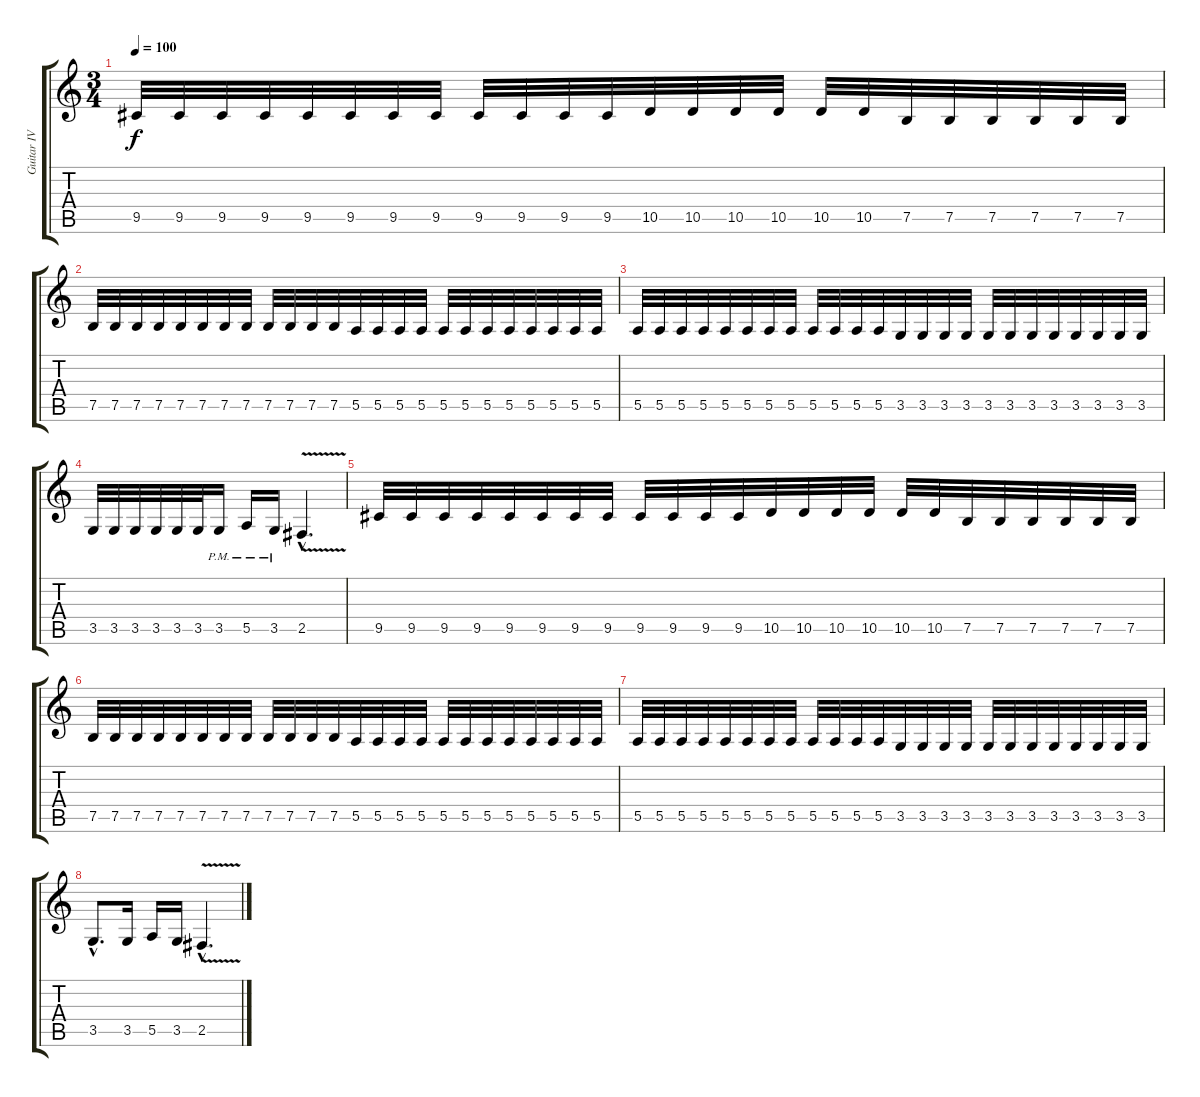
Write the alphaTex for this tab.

\track ("Guitar IV (dist.)" "Guitar IV ") {instrument distortionguitar}
\staff {score tabs}
\tuning (B3 Gb3 D3 A2 E2 B1) {hide}
\ts (3 4)
\tempo 100
\clef g2
\ks c
9.5.32{dy f} 9.5.32 9.5.32 9.5.32 9.5.32 9.5.32 9.5.32 9.5.32 9.5.32 9.5.32 9.5.32 9.5.32 10.5.32 10.5.32 10.5.32 10.5.32 10.5.32 10.5.32 7.5.32 7.5.32 7.5.32 7.5.32 7.5.32 7.5.32 |
7.5.32 7.5.32 7.5.32 7.5.32 7.5.32 7.5.32 7.5.32 7.5.32 7.5.32 7.5.32 7.5.32 7.5.32 5.5.32 5.5.32 5.5.32 5.5.32 5.5.32 5.5.32 5.5.32 5.5.32 5.5.32 5.5.32 5.5.32 5.5.32 |
5.5.32 5.5.32 5.5.32 5.5.32 5.5.32 5.5.32 5.5.32 5.5.32 5.5.32 5.5.32 5.5.32 5.5.32 3.5.32 3.5.32 3.5.32 3.5.32 3.5.32 3.5.32 3.5.32 3.5.32 3.5.32 3.5.32 3.5.32 3.5.32 |
3.5.32 3.5.32 3.5.32 3.5.32 3.5.32 3.5.32 3.5{pm}.16 5.5{pm}.16 3.5{pm}.16 2.5{v hac}.4{d} |
9.5.32 9.5.32 9.5.32 9.5.32 9.5.32 9.5.32 9.5.32 9.5.32 9.5.32 9.5.32 9.5.32 9.5.32 10.5.32 10.5.32 10.5.32 10.5.32 10.5.32 10.5.32 7.5.32 7.5.32 7.5.32 7.5.32 7.5.32 7.5.32 |
7.5.32 7.5.32 7.5.32 7.5.32 7.5.32 7.5.32 7.5.32 7.5.32 7.5.32 7.5.32 7.5.32 7.5.32 5.5.32 5.5.32 5.5.32 5.5.32 5.5.32 5.5.32 5.5.32 5.5.32 5.5.32 5.5.32 5.5.32 5.5.32 |
5.5.32 5.5.32 5.5.32 5.5.32 5.5.32 5.5.32 5.5.32 5.5.32 5.5.32 5.5.32 5.5.32 5.5.32 3.5.32 3.5.32 3.5.32 3.5.32 3.5.32 3.5.32 3.5.32 3.5.32 3.5.32 3.5.32 3.5.32 3.5.32 |
3.5{hac}.8{d} 3.5.16 5.5.16 3.5.16 2.5{v hac}.4{d}
